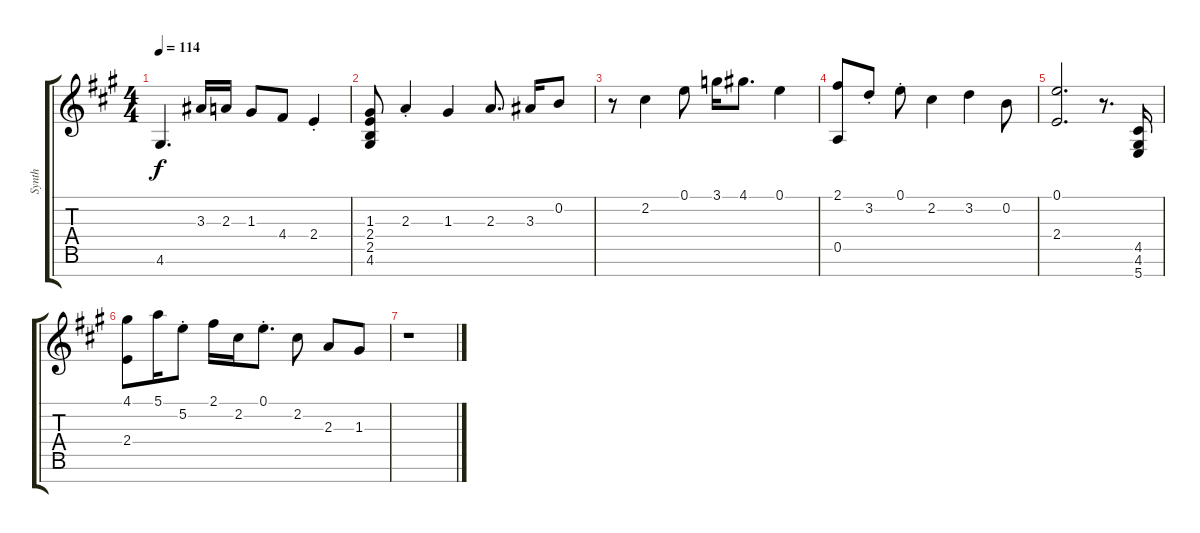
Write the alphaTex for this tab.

\track ("Synth" "Synth") {instrument overdrivenguitar}
\staff {score tabs}
\tuning (E4 B3 G3 D3 A2 E2 B1) {hide}
\ts (4 4)
\tempo 114
\clef g2
\ks a
4.6.4{d dy f} 3.3.16 2.3.16 1.3.8 4.4.8 2.4{st}.4 |
(1.3 2.4 2.5 4.6).8 2.3{st}.4 1.3.4 2.3.8{d} 3.3.16 0.2.8 |
r.8 2.2.4 0.1.8 3.1.16 4.1.8{d} 0.1.4 |
(2.1 0.5).8 3.2{st}.8 0.1{st}.8 2.2.4 3.2.4 0.2.8 |
(0.1 2.4).2{d} r.8{d} (4.5 4.6 5.7).16 |
(4.1 2.4).8 5.1.16 5.2{st}.8 2.1.16 2.2.16 0.1{st}.8{d} 2.2.8 2.3.8 1.3.8 |
r.1
